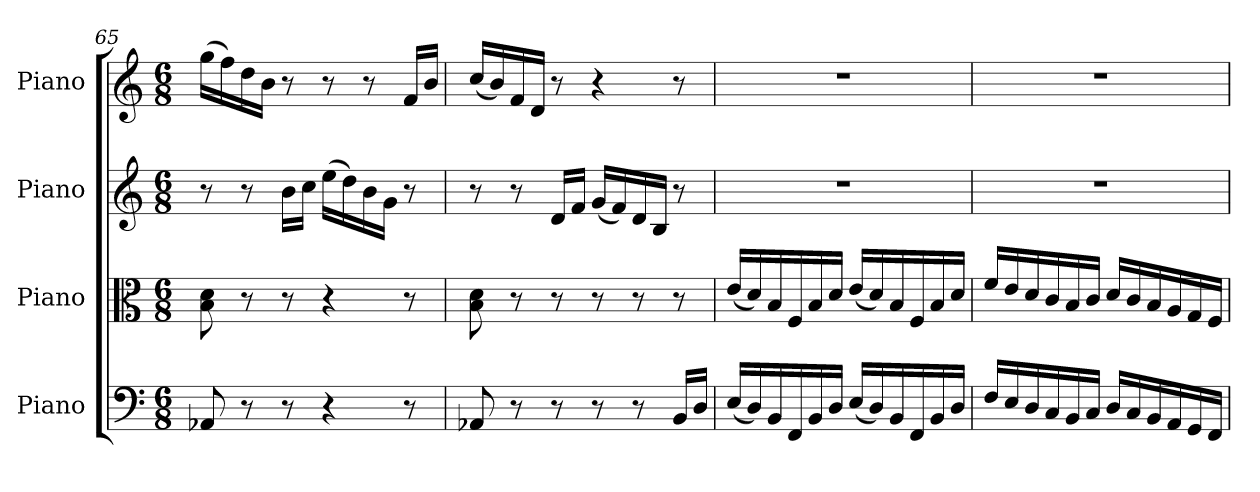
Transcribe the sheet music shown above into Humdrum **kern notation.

**kern	**kern	**kern	**kern
*part4	*part3	*part2	*part1
*staff4	*staff3	*staff2	*staff1
*I"Piano	*I"Piano	*I"Piano	*I"Piano
*I'Pno	*I'Pno	*I'Pno	*I'Pno
*clefF4	*clefC3	*clefG2	*clefG2
*k[]	*k[]	*k[]	*k[]
*M6/8	*M6/8	*M6/8	*M6/8
=65	=65	=65	=65
8AA-X/	8B\ 8d\	8r	(16gg\LL
.	.	.	16ff\)
8r	8r	8r	16dd\
.	.	.	16b\JJ
8r	8r	16b\LL	8r
.	.	16cc\JJ	.
4r	4r	(16ee\LL	8r
.	.	16dd\)	.
.	.	16b\	8r
.	.	16g\JJ	.
8r	8r	8r	16f/LL
.	.	.	16b/JJ
=66	=66	=66	=66
8AA-X/	8B\ 8d\	8r	(16cc/LL
.	.	.	16b/)
8r	8r	8r	16f/
.	.	.	16d/JJ
8r	8r	16d/LL	8r
.	.	16f/JJ	.
8r	8r	(16g/LL	4r
.	.	16f/)	.
8r	8r	16d/	.
.	.	16B/JJ	.
16BB/LL	8r	8r	8r
16D/JJ	.	.	.
!!LO:LB:g=z
=67	=67	=67	=67
(16E/LL	(16e/LL	2.r	2.r
16D/)	16d/)	.	.
16BB/	16B/	.	.
16FF/	16F/	.	.
16BB/	16B/	.	.
16D/JJ	16d/JJ	.	.
(16E/LL	(16e/LL	.	.
16D/)	16d/)	.	.
16BB/	16B/	.	.
16FF/	16F/	.	.
16BB/	16B/	.	.
16D/JJ	16d/JJ	.	.
=68	=68	=68	=68
16F/LL	16f/LL	2.r	2.r
16E/	16e/	.	.
16D/	16d/	.	.
16C/	16c/	.	.
16BB/	16B/	.	.
16C/JJ	16c/JJ	.	.
16D/LL	16d/LL	.	.
16C/	16c/	.	.
16BB/	16B/	.	.
16AA/	16A/	.	.
16GG/	16G/	.	.
16FF/JJ	16F/JJ	.	.
=	=	=	=
*-	*-	*-	*-
